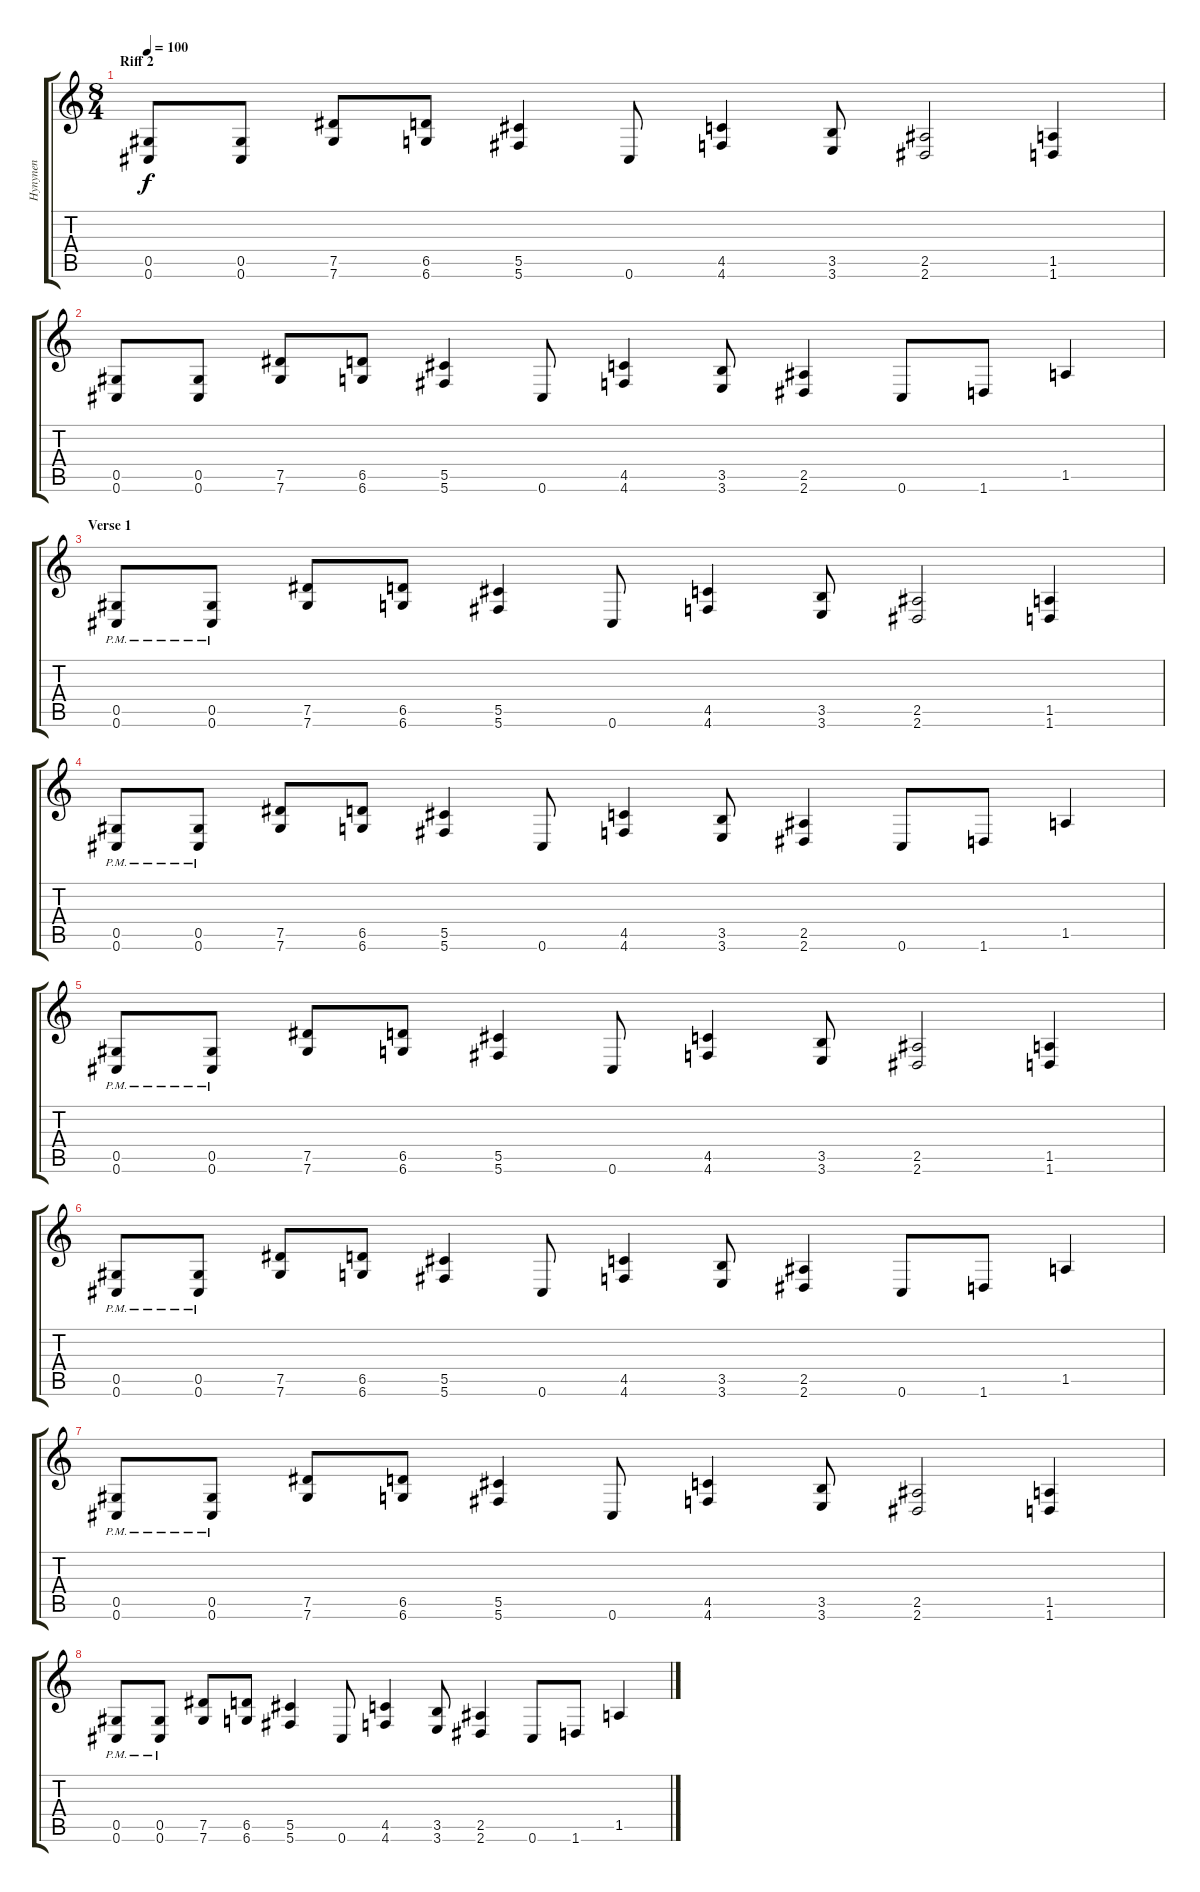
\track ("Hynynen" "Hynynen") {instrument distortionguitar}
\staff {score tabs}
\tuning (Eb4 Bb3 Gb3 Db3 Ab2 Db2) {hide}
\ts (8 4)
\section ("" "Riff 2")
\tempo 100
\clef g2
\ks c
(0.5 0.6).8{dy f} (0.5 0.6).8 (7.5 7.6).8 (6.5 6.6).8 (5.5 5.6).4 0.6.8 (4.5 4.6).4 (3.5 3.6).8 (2.5 2.6).2 (1.5 1.6).4 |
(0.5 0.6).8 (0.5 0.6).8 (7.5 7.6).8 (6.5 6.6).8 (5.5 5.6).4 0.6.8 (4.5 4.6).4 (3.5 3.6).8 (2.5 2.6).4 0.6.8 1.6.8 1.5.4 |
\section ("" "Verse 1")
(0.5{pm} 0.6{pm}).8 (0.5{pm} 0.6{pm}).8 (7.5 7.6).8 (6.5 6.6).8 (5.5 5.6).4 0.6.8 (4.5 4.6).4 (3.5 3.6).8 (2.5 2.6).2 (1.5 1.6).4 |
(0.5{pm} 0.6{pm}).8 (0.5{pm} 0.6{pm}).8 (7.5 7.6).8 (6.5 6.6).8 (5.5 5.6).4 0.6.8 (4.5 4.6).4 (3.5 3.6).8 (2.5 2.6).4 0.6.8 1.6.8 1.5.4 |
(0.5{pm} 0.6{pm}).8 (0.5{pm} 0.6{pm}).8 (7.5 7.6).8 (6.5 6.6).8 (5.5 5.6).4 0.6.8 (4.5 4.6).4 (3.5 3.6).8 (2.5 2.6).2 (1.5 1.6).4 |
(0.5{pm} 0.6{pm}).8 (0.5{pm} 0.6{pm}).8 (7.5 7.6).8 (6.5 6.6).8 (5.5 5.6).4 0.6.8 (4.5 4.6).4 (3.5 3.6).8 (2.5 2.6).4 0.6.8 1.6.8 1.5.4 |
(0.5{pm} 0.6{pm}).8 (0.5{pm} 0.6{pm}).8 (7.5 7.6).8 (6.5 6.6).8 (5.5 5.6).4 0.6.8 (4.5 4.6).4 (3.5 3.6).8 (2.5 2.6).2 (1.5 1.6).4 |
(0.5{pm} 0.6{pm}).8 (0.5{pm} 0.6{pm}).8 (7.5 7.6).8 (6.5 6.6).8 (5.5 5.6).4 0.6.8 (4.5 4.6).4 (3.5 3.6).8 (2.5 2.6).4 0.6.8 1.6.8 1.5.4
